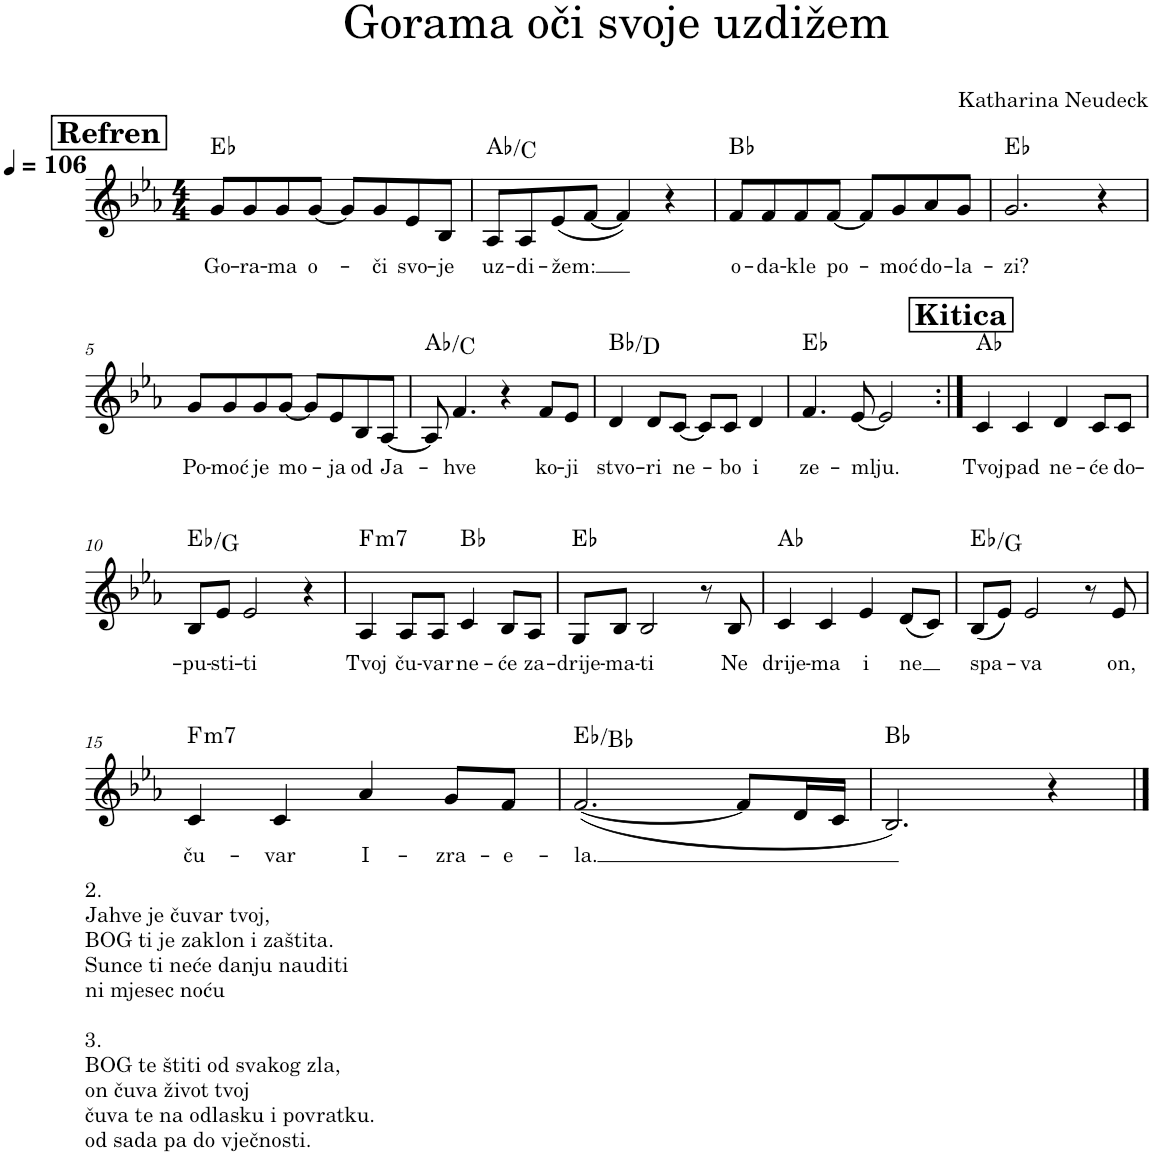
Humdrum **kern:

**kern	**text	**harte
*part1	*part1	*part1
*staff1	*staff1	*
*I"Piano, melodija	*	*
*I'Pno.	*	*
*clefG2	*	*
*k[b-e-a-]	*	*
*M4/4	*	*
*MM106	*	*
!!LO:REH:place=s1:a:B:cj:fs=14:t=Refren
=1	=1	=1
!	!LO:LY:b	!
8g/L	Go-	Eb:maj
!	!LO:LY:b	!
8g/	-ra-	.
!	!LO:LY:b	!
8g/	-ma	.
!	!LO:LY:b	!
[8g/J	o-	.
8g/L]	.	.
!	!LO:LY:b	!
8g/	-či	.
!	!LO:LY:b	!
8e-/	svo-	.
!	!LO:LY:b	!
8B-/J	-je	.
=2	=2	=2
!	!LO:LY:b	!
8A-/L	uz-	Ab:maj/3
!	!LO:LY:b	!
8A-/	-di-	.
!	!LO:LY:b	!
(8e-/	-žem:	.
[8f/J	.	.
4f/])	.	.
4r	.	.
=3	=3	=3
!	!LO:LY:b	!
8f/L	o-	Bb:maj
!	!LO:LY:b	!
8f/	-da-	.
!	!LO:LY:b	!
8f/	-kle	.
!	!LO:LY:b	!
[8f/J	po-	.
8f/L]	.	.
!	!LO:LY:b	!
8g/	-moć	.
!	!LO:LY:b	!
8a-/	do-	.
!	!LO:LY:b	!
8g/J	-la-	.
=4	=4	=4
!	!LO:LY:b	!
2.g/	-zi?	Eb:maj
4r	.	.
!!LO:LB:g=z
=5	=5	=5
!	!LO:LY:b	!LO:H:kt=N.C.
8g/L	Po-	N
!	!LO:LY:b	!
8g/	-moć	.
!	!LO:LY:b	!
8g/	je	.
!	!LO:LY:b	!
[8g/J	mo-	.
8g/L]	.	.
!	!LO:LY:b	!
8e-/	-ja	.
!	!LO:LY:b	!
8B-/	od	.
!	!LO:LY:b	!
[8A-/J	Ja-	.
=6	=6	=6
8A-/]	.	Ab:maj/3
!	!LO:LY:b	!
4.f/	-hve	.
4r	.	.
!	!LO:LY:b	!
8f/L	ko-	.
!	!LO:LY:b	!
8e-/J	-ji	.
=7	=7	=7
!	!LO:LY:b	!
4d/	stvo-	Bb:maj/3
!	!LO:LY:b	!
8d/L	-ri	.
!	!LO:LY:b	!
[8c/J	ne-	.
8c/L]	.	.
!	!LO:LY:b	!
8c/J	-bo	.
!	!LO:LY:b	!
4d/	i	.
=8	=8	=8
!	!LO:LY:b	!
4.f/	ze-	Eb:maj
!	!LO:LY:b	!
[8e-/	-mlju.	.
2e-/]	.	.
!!LO:REH:place=s1:a:B:cj:fs=14:t=Kitica
=9:|!	=9:|!	=9:|!
!	!LO:LY:b	!
4c/	Tvoj	Ab:maj
!	!LO:LY:b	!
4c/	pad	.
!	!LO:LY:b	!
4d/	ne-	.
!	!LO:LY:b	!
8c/L	-će	.
!	!LO:LY:b	!
8c/J	do-	.
!!LO:LB:g=z
=10	=10	=10
!	!LO:LY:b	!
8B-/L	-pu-	Eb:maj/3
!	!LO:LY:b	!
8e-/J	-sti-	.
!	!LO:LY:b	!
2e-/	-ti	.
4r	.	.
=11	=11	=11
!	!LO:LY:b	!LO:H:kt=m7
4A-/	Tvoj	F:min7
!	!LO:LY:b	!
8A-/L	ču-	.
!	!LO:LY:b	!
8A-/J	-var	.
!	!LO:LY:b	!
4c/	ne-	Bb:maj
!	!LO:LY:b	!
8B-/L	-će	.
!	!LO:LY:b	!
8A-/J	za-	.
=12	=12	=12
!	!LO:LY:b	!
8G/L	-drije-	Eb:maj
!	!LO:LY:b	!
8B-/J	-ma-	.
!	!LO:LY:b	!
2B-/	-ti	.
8r	.	.
!	!LO:LY:b	!
8B-/	Ne	.
=13	=13	=13
!	!LO:LY:b	!
4c/	drije-	Ab:maj
!	!LO:LY:b	!
4c/	-ma	.
!	!LO:LY:b	!
4e-/	i	.
!	!LO:LY:b	!
(8d/L	ne	.
8c/J)	.	.
=14	=14	=14
!	!LO:LY:b	!
(8B-/L	spa-	Eb:maj/3
8e-/J)	.	.
!	!LO:LY:b	!
2e-/	-va	.
8r	.	.
!	!LO:LY:b	!
8e-/	on,	.
!!LO:LB:g=z
=15	=15	=15
!LO:TX:b:t=2.	!	!
!LO:TX:b:t=Jahve je čuvar tvoj,	!	!
!LO:TX:b:t=BOG ti je zaklon i zaštita.	!	!
!LO:TX:b:t=Sunce ti neće danju nauditi	!	!
!LO:TX:b:t=ni mjesec noću	!	!
!LO:TX:b:t=3.	!	!
!LO:TX:b:t=BOG te štiti od svakog zla,	!	!
!LO:TX:b:t=on čuva život tvoj	!	!
!LO:TX:b:t=čuva te na odlasku i povratku.	!	!
!LO:TX:b:t=od sada pa do vječnosti.	!	!
!	!LO:LY:b	!LO:H:kt=m7
4c/	ču-	F:min7
!	!LO:LY:b	!
4c/	-var	.
!	!LO:LY:b	!
4a-/	I-	.
!	!LO:LY:b	!
8g/L	-zra-	.
!	!LO:LY:b	!
8f/J	-e-	.
=16	=16	=16
!	!LO:LY:b	!
([2.f/	-la.	Eb:maj/5
8f/L]	.	.
16d/L	.	.
16c/JJ	.	.
=17	=17	=17
2.B-/)	.	Bb:maj
4r	.	.
==	==	==
*-	*-	*-
